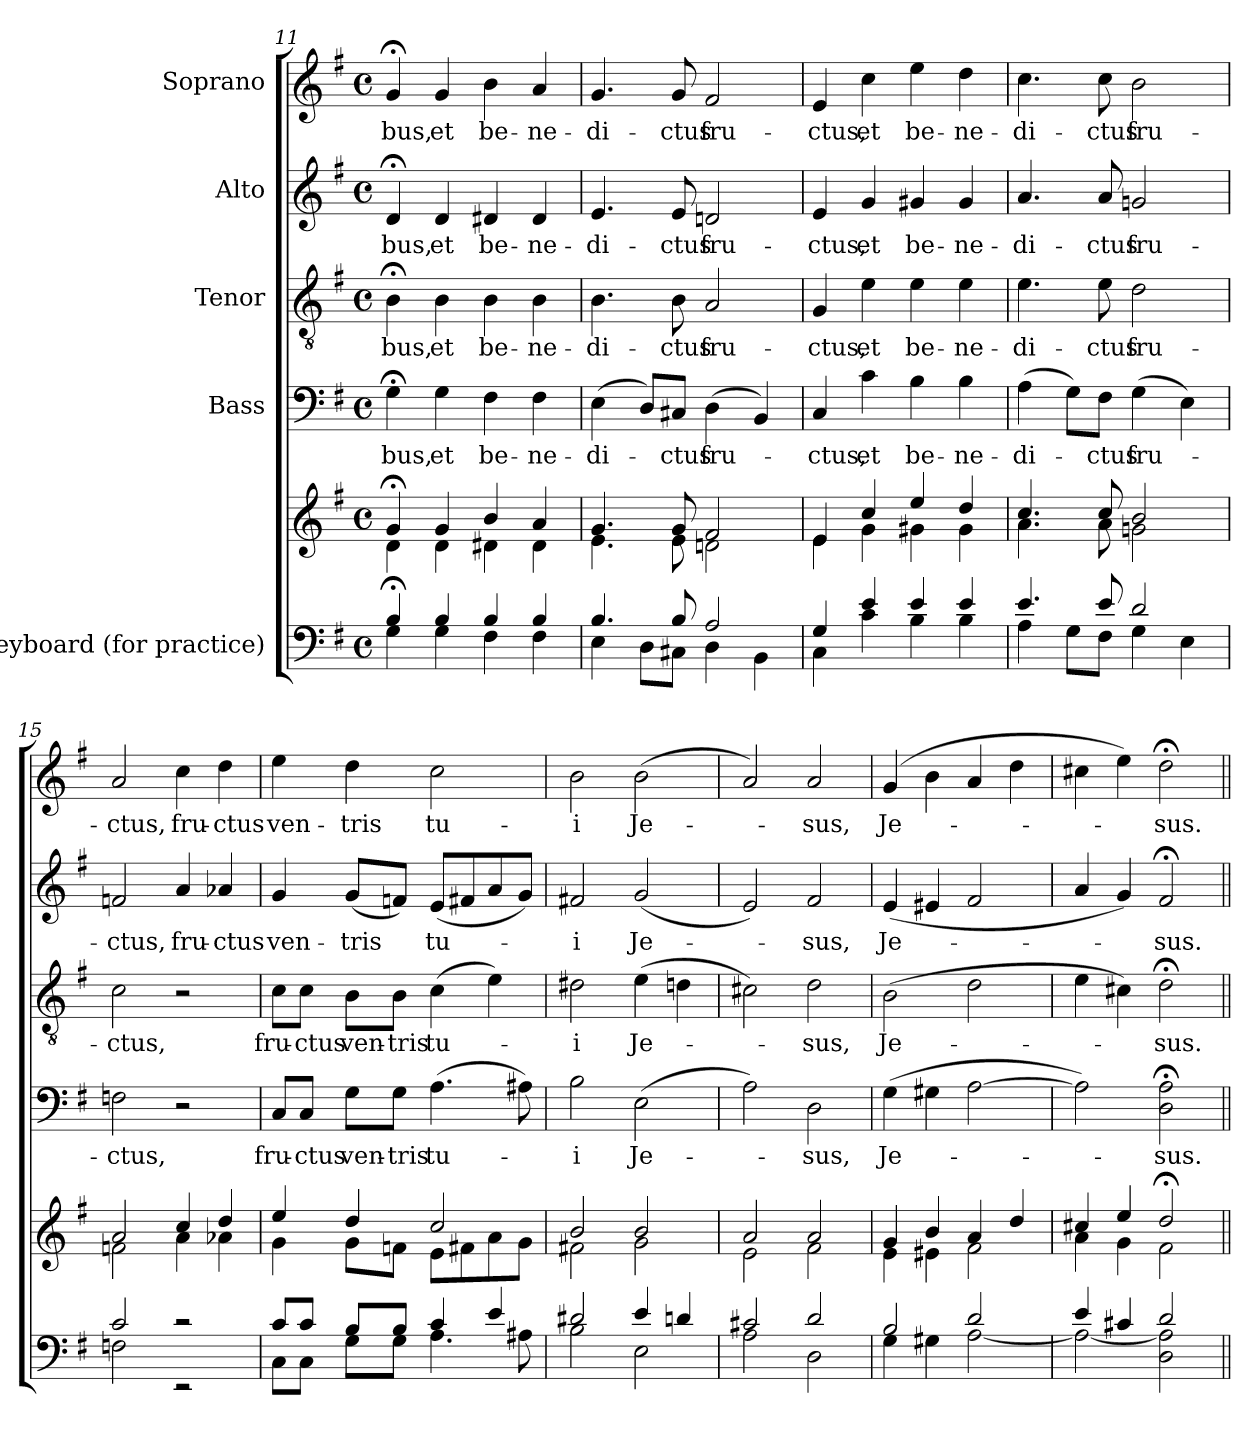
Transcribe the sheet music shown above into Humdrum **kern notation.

**kern	**kern	**kern	**text	**kern	**text	**kern	**text	**kern	**text
*part5	*part5	*part4	*part4	*part3	*part3	*part2	*part2	*part1	*part1
*staff6	*staff5	*staff4	*staff4	*staff3	*staff3	*staff2	*staff2	*staff1	*staff1
*I"Keyboard  (for practice)	*	*I"Bass	*	*I"Tenor	*	*I"Alto	*	*I"Soprano	*
*clefF4	*clefG2	*clefF4	*	*clefGv2	*	*clefG2	*	*clefG2	*
*k[f#]	*k[f#]	*k[f#]	*	*k[f#]	*	*k[f#]	*	*k[f#]	*
*G:	*G:	*G:	*	*G:	*	*G:	*	*G:	*
*M4/4	*M4/4	*M4/4	*	*M4/4	*	*M4/4	*	*M4/4	*
*met(c)	*met(c)	*met(c)	*	*met(c)	*	*met(c)	*	*met(c)	*
=11	=11	=11	=11	=11	=11	=11	=11	=11	=11
*^	*^	*	*	*	*	*	*	*	*
!	!	!	!	!	!LO:LY:b	!	!LO:LY:b	!	!LO:LY:b	!	!LO:LY:b
4B;</	4G\	4g;</	4d\	4G;<\	-bus,	4B;<\	-bus,	4d;</	-bus,	4g;</	-bus,
!	!	!	!	!	!LO:LY:b	!	!LO:LY:b	!	!LO:LY:b	!	!LO:LY:b
4B/	4G\	4g/	4d\	4G\	et	4B\	et	4d/	et	4g/	et
!	!	!	!	!	!LO:LY:b	!	!LO:LY:b	!	!LO:LY:b	!	!LO:LY:b
4B/	4F#\	4b/	4d#X\	4F#\	be-	4B\	be-	4d#X/	be-	4b\	be-
!	!	!	!	!	!LO:LY:b	!	!LO:LY:b	!	!LO:LY:b	!	!LO:LY:b
4B/	4F#\	4a/	4d#\	4F#\	-ne-	4B\	-ne-	4d#/	-ne-	4a/	-ne-
!!LO:PB:g=z
=12	=12	=12	=12	=12	=12	=12	=12	=12	=12	=12	=12
!	!	!	!	!	!LO:LY:b	!	!LO:LY:b	!	!LO:LY:b	!	!LO:LY:b
4.B/	4E\	4.g/	4.e\	(>4E\	-di-	4.B\	-di-	4.e/	-di-	4.g/	-di-
.	8D\L	.	.	8D/L)	.	.	.	.	.	.	.
!	!	!	!	!	!LO:LY:b	!	!LO:LY:b	!	!LO:LY:b	!	!LO:LY:b
8B/	8C#X\J	8g/	8e\	8C#X/J	-ctus	8B\	-ctus	8e/	-ctus	8g/	-ctus
!	!	!	!	!	!LO:LY:b	!	!LO:LY:b	!	!LO:LY:b	!	!LO:LY:b
2A/	4D\	2f#/	2dn\	(>4D\	fru-	2A/	fru-	2dn/	fru-	2f#/	fru-
.	4BB\	.	.	4BB/)	.	.	.	.	.	.	.
=13	=13	=13	=13	=13	=13	=13	=13	=13	=13	=13	=13
!	!	!	!	!	!LO:LY:b	!	!LO:LY:b	!	!LO:LY:b	!	!LO:LY:b
4G/	4C\	4e/	4e\	4C/	-ctus,	4G/	-ctus,	4e/	-ctus,	4e/	-ctus,
!	!	!	!	!	!LO:LY:b	!	!LO:LY:b	!	!LO:LY:b	!	!LO:LY:b
4e/	4c\	4cc/	4g\	4c\	et	4e\	et	4g/	et	4cc\	et
!	!	!	!	!	!LO:LY:b	!	!LO:LY:b	!	!LO:LY:b	!	!LO:LY:b
4e/	4B\	4ee/	4g#X\	4B\	be-	4e\	be-	4g#X/	be-	4ee\	be-
!	!	!	!	!	!LO:LY:b	!	!LO:LY:b	!	!LO:LY:b	!	!LO:LY:b
4e/	4B\	4dd/	4g#\	4B\	-ne-	4e\	-ne-	4g#/	-ne-	4dd\	-ne-
=14	=14	=14	=14	=14	=14	=14	=14	=14	=14	=14	=14
!	!	!	!	!	!LO:LY:b	!	!LO:LY:b	!	!LO:LY:b	!	!LO:LY:b
4.e/	4A\	4.cc/	4.a\	(>4A\	-di-	4.e\	-di-	4.a/	-di-	4.cc\	-di-
.	8G\L	.	.	8G\L)	.	.	.	.	.	.	.
!	!	!	!	!	!LO:LY:b	!	!LO:LY:b	!	!LO:LY:b	!	!LO:LY:b
8e/	8F#\J	8cc/	8a\	8F#\J	-ctus	8e\	-ctus	8a/	-ctus	8cc\	-ctus
!	!	!	!	!	!LO:LY:b	!	!LO:LY:b	!	!LO:LY:b	!	!LO:LY:b
2d/	4G\	2b/	2gn\	(>4G\	fru-	2d\	fru-	2gn/	fru-	2b\	fru-
.	4E\	.	.	4E\)	.	.	.	.	.	.	.
=15	=15	=15	=15	=15	=15	=15	=15	=15	=15	=15	=15
!	!	!	!	!	!LO:LY:b	!	!LO:LY:b	!	!LO:LY:b	!	!LO:LY:b
2c/	2Fn\	2a/	2fn\	2Fn\	-ctus,	2c\	-ctus,	2fn/	-ctus,	2a/	-ctus,
!	!	!	!	!	!	!	!	!	!LO:LY:b	!	!LO:LY:b
2rc	2rEE	4cc/	4a\	2r	.	2r	.	4a/	fru-	4cc\	fru-
!	!	!	!	!	!	!	!	!	!LO:LY:b	!	!LO:LY:b
.	.	4dd/	4a-X\	.	.	.	.	4a-X/	-ctus	4dd\	-ctus
=16	=16	=16	=16	=16	=16	=16	=16	=16	=16	=16	=16
!	!	!	!	!	!LO:LY:b	!	!LO:LY:b	!	!LO:LY:b	!	!LO:LY:b
8c/L	8C\L	4ee/	4g\	8C/L	fru-	8c\L	fru-	4g/	ven-	4ee\	ven-
!	!	!	!	!	!LO:LY:b	!	!LO:LY:b	!	!	!	!
8c/J	8C\J	.	.	8C/J	-ctus	8c\J	-ctus	.	.	.	.
!	!	!	!	!	!LO:LY:b	!	!LO:LY:b	!	!LO:LY:b	!	!LO:LY:b
8B/L	8G\L	4dd/	8g\L	8G\L	ven-	8B\L	ven-	(<8g/L	-tris	4dd\	-tris
!	!	!	!	!	!LO:LY:b	!	!LO:LY:b	!	!	!	!
8B/J	8G\J	.	8fn\J	8G\J	-tris	8B\J	-tris	8fn/J)	.	.	.
!	!	!	!	!	!LO:LY:b	!	!LO:LY:b	!	!LO:LY:b	!	!LO:LY:b
4c/	4.A\	2cc/	8e\L	(>4.A\	tu-	(>4c\	tu-	(<8e/L	tu-	2cc\	tu-
.	.	.	8f#X\	.	.	.	.	8f#X/	.	.	.
4e/	.	.	8a\	.	.	4e\)	.	8a/	.	.	.
.	8A#X\	.	8g\J	8A#X\)	.	.	.	8g/J)	.	.	.
=17	=17	=17	=17	=17	=17	=17	=17	=17	=17	=17	=17
!	!	!	!	!	!LO:LY:b	!	!LO:LY:b	!	!LO:LY:b	!	!LO:LY:b
2d#X/	2B\	2b/	2f#X\	2B\	-i	2d#X\	-i	2f#X/	-i	2b\	-i
!	!	!	!	!	!LO:LY:b	!	!LO:LY:b	!	!LO:LY:b	!	!LO:LY:b
4e/	2E\	2b/	2g\	(>2E\	Je-	(>4e\	Je-	(<2g/	Je-	(>2b\	Je-
4dn/	.	.	.	.	.	4dn\	.	.	.	.	.
!!LO:LB:g=z
=18	=18	=18	=18	=18	=18	=18	=18	=18	=18	=18	=18
2c#X/	2A\	2a/	2e\	2A\)	.	2c#X\)	.	2e/)	.	2a/)	.
!	!	!	!	!	!LO:LY:b	!	!LO:LY:b	!	!LO:LY:b	!	!LO:LY:b
2d/	2D\	2a/	2f#\	2D\	-sus,	2d\	-sus,	2f#/	-sus,	2a/	-sus,
=19	=19	=19	=19	=19	=19	=19	=19	=19	=19	=19	=19
!	!	!	!	!	!LO:LY:b	!	!LO:LY:b	!	!LO:LY:b	!	!LO:LY:b
2B/	4G\	4g/	4e\	(>4G\	Je-	(>2B\	Je-	(<4e/	Je-	(4g/	Je-
.	4G#X\	4b/	4e#X\	4G#X\	.	.	.	4e#X/	.	4b\	.
2d/	[<2A\	4a/	2f#\	[2A\	.	2d\	.	2f#/	.	4a/	.
.	.	4dd/	.	.	.	.	.	.	.	4dd\	.
=20	=20	=20	=20	=20	=20	=20	=20	=20	=20	=20	=20
4e/	2A\_	4cc#X/	4a\	2A\])	.	4e\	.	4a/	.	4cc#X\	.
4c#X/	.	4ee/	4g\	.	.	4c#X\)	.	4g/)	.	4ee\)	.
!	!	!	!	!	!LO:LY:b	!	!LO:LY:b	!	!LO:LY:b	!	!LO:LY:b
2d/	2D\ 2A\]	2dd;</	2f#\	2D\;< 2A\;<	-sus.	2d;<\	-sus.	2f#;</	-sus.	2dd;<\	-sus.
*v	*v	*	*	*	*	*	*	*	*	*	*
*	*v	*v	*	*	*	*	*	*	*	*
=||	=||	=||	=||	=||	=||	=||	=||	=||	=||
*-	*-	*-	*-	*-	*-	*-	*-	*-	*-
